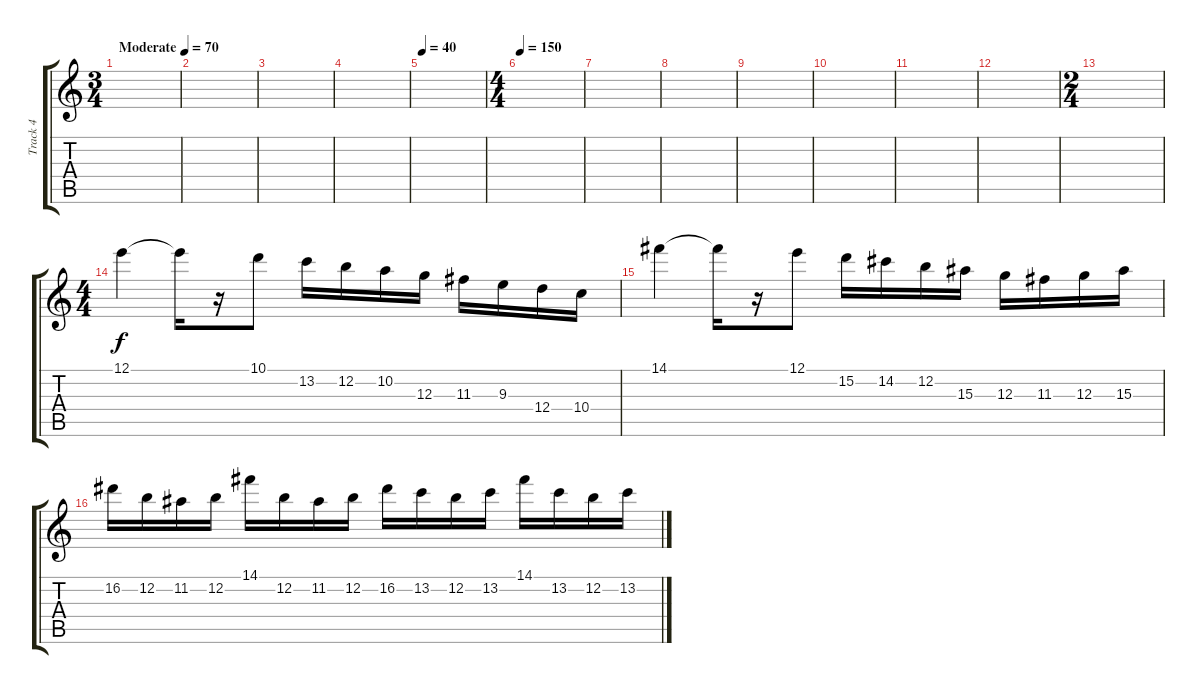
\track ("Track 4" "Track 4") {instrument overdrivenguitar}
\staff {score tabs}
\tuning (E4 B3 G3 D3 A2 E2) {hide}
\ts (3 4)
\tempo (70 "Moderate")
\clef g2
\ks c
|
|
|
|
\tempo 40
|
\ts (4 4)
\tempo 150
|
|
|
|
|
|
|
\ts (2 4)
|
\ts (4 4)
12.1.4 12.1{t}.16 r.16 10.1.8 13.2.16 12.2.16 10.2.16 12.3.16 11.3.16 9.3.16 12.4.16 10.4.16 |
14.1.4 14.1{t}.16 r.16 12.1.8 15.2.16 14.2.16 12.2.16 15.3.16 12.3.16 11.3.16 12.3.16 15.3.16 |
16.2.16 12.2.16 11.2.16 12.2.16 14.1.16 12.2.16 11.2.16 12.2.16 16.2.16 13.2.16 12.2.16 13.2.16 14.1.16 13.2.16 12.2.16 13.2.16
